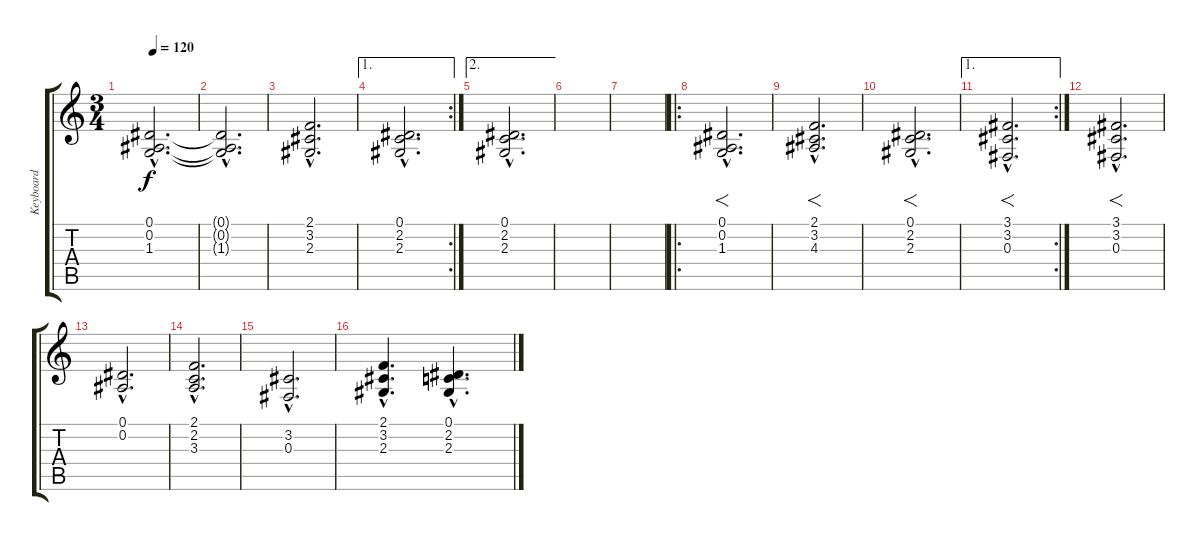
\track ("Keyboard" "Keyboard") {instrument stringensemble1}
\staff {score tabs}
\tuning (Eb4 Bb3 Gb3 Db3 Ab2 Eb2) {hide}
\ts (3 4)
\tempo 120
\clef g2
\ks c
(0.1{hac} 0.2{hac} 1.3{hac}).2{d dy f} |
(0.1{hac t} 0.2{hac t} 1.3{hac t}).2{d} |
(2.1{hac} 3.2{hac} 2.3{hac}).2{d} |
\ae 1
\rc 2
(0.1{hac} 2.2{hac} 2.3{hac}).2{d} |
\ae 2
(0.1{hac} 2.2{hac} 2.3{hac}).2{d} |
|
|
\ro
(0.1{hac} 0.2{hac} 1.3{hac}).2{f d} |
(2.1{hac} 3.2{hac} 4.3{hac}).2{f d} |
(0.1{hac} 2.2{hac} 2.3{hac}).2{f d} |
\ae 1
\rc 2
(3.1{hac} 3.2{hac} 0.3{hac}).2{f d} |
(3.1{hac} 3.2{hac} 0.3{hac}).2{f d} |
(0.1{hac} 0.2{hac}).2{d} |
(2.1{hac} 2.2{hac} 3.3{hac}).2{d} |
(3.2{hac} 0.3{hac}).2{d} |
(2.1{hac} 3.2{hac} 2.3{hac}).4{d} (0.1{hac} 2.2{hac} 2.3{hac}).4{d}
